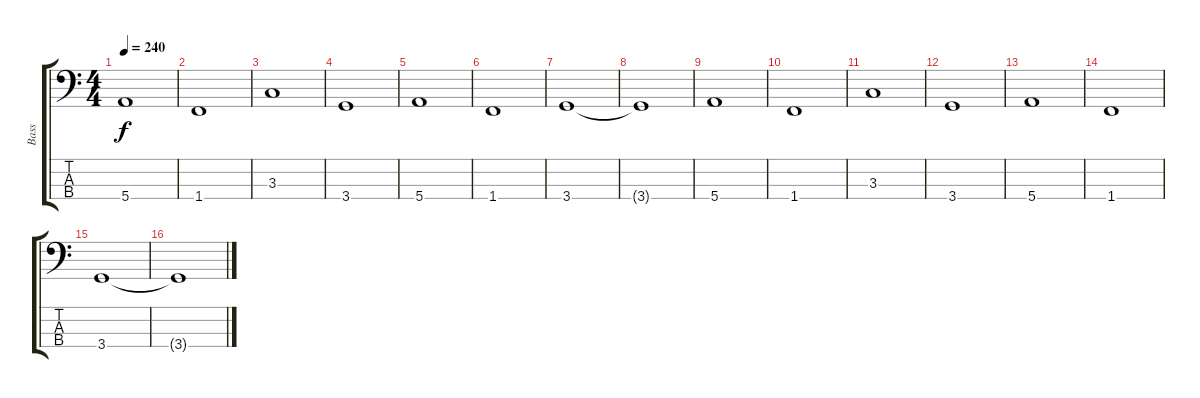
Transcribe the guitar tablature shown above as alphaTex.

\track ("Bass" "Bass") {instrument electricbasspick}
\staff {score tabs}
\tuning (G2 D2 A1 E1) {hide}
\ts (4 4)
\tempo 240
\clef f4
\ks c
5.4.1{dy f} |
1.4.1 |
3.3.1 |
3.4.1 |
5.4.1 |
1.4.1 |
3.4.1 |
3.4{t}.1 |
5.4.1 |
1.4.1 |
3.3.1 |
3.4.1 |
5.4.1 |
1.4.1 |
3.4.1 |
3.4{t}.1
